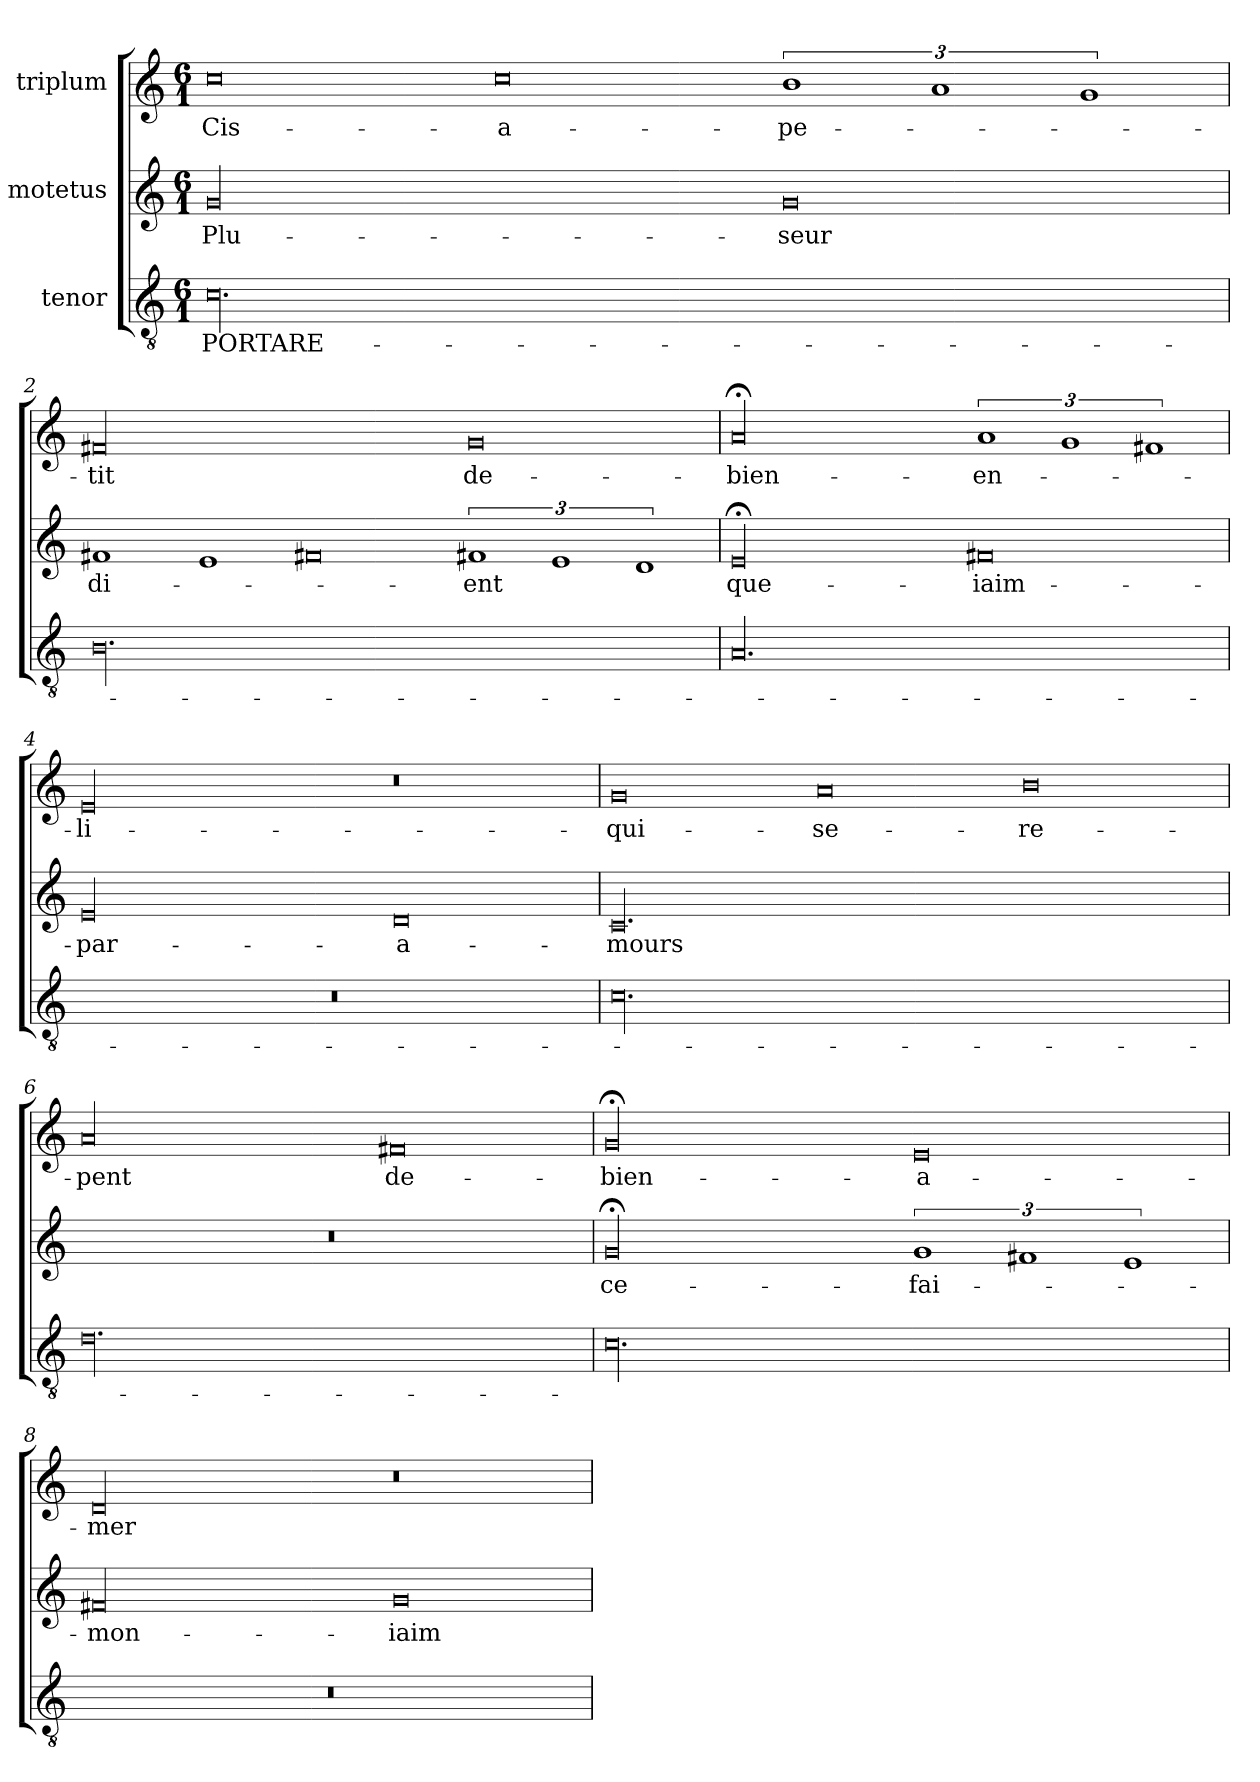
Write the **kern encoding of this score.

**kern	**text	**kern	**text	**kern	**text
*part3	*part3	*part2	*part2	*part1	*part1
*staff3	*staff3	*staff2	*staff2	*staff1	*staff1
*I"tenor	*	*I"motetus	*	*I"triplum	*
*clefGv2	*	*clefG2	*	*clefG2	*
*k[]	*	*k[]	*	*k[]	*
*C:	*	*C:	*	*C:	*
*M6/1	*	*M6/1	*	*M6/1	*
=1	=1	=1	=1	=1	=1
00.c\	PORTARE-	00g/	Plu-	0cc\	Cis-
.	.	.	.	0cc\	a-
.	.	0g/	-seur	3%2b\	pe-
.	.	.	.	3%2a/	.
.	.	.	.	3%2g/	.
=2	=2	=2	=2	=2	=2
00.B\	.	1f#X/	di-	00f#X/	-tit
.	.	1e/	.	.	.
.	.	0f#X/	.	.	.
.	.	3%2f#X/	-ent	0g/	de-
.	.	3%2e/	.	.	.
.	.	3%2d/	.	.	.
=3	=3	=3	=3	=3	=3
00.A/	.	00e;</	que-	00a;</	bien-
.	.	0f#X/	iaim-	3%2a/	en-
.	.	.	.	3%2g/	.
.	.	.	.	3%2f#X/	.
=4	=4	=4	=4	=4	=4
00.r	.	00e/	par-	00e/	li-
.	.	0d/	a-	0r	.
=5	=5	=5	=5	=5	=5
00.c\	.	00.c/	-mours	0g/	qui-
.	.	.	.	0a/	se-
.	.	.	.	0b\	re-
=6	=6	=6	=6	=6	=6
00.d\	.	00.r	.	00a/	-pent
.	.	.	.	0f#X/	de-
=7	=7	=7	=7	=7	=7
00.c\	.	00g;</	ce-	00g;</	bien-
.	.	3%2g/	fai-	0e/	a-
.	.	3%2f#X/	.	.	.
.	.	3%2e/	.	.	.
=8	=8	=8	=8	=8	=8
00.r	.	00f#X/	mon-	00d/	-mer
.	.	0g/	iaim-	0r	.
=	=	=	=	=	=
*-	*-	*-	*-	*-	*-
